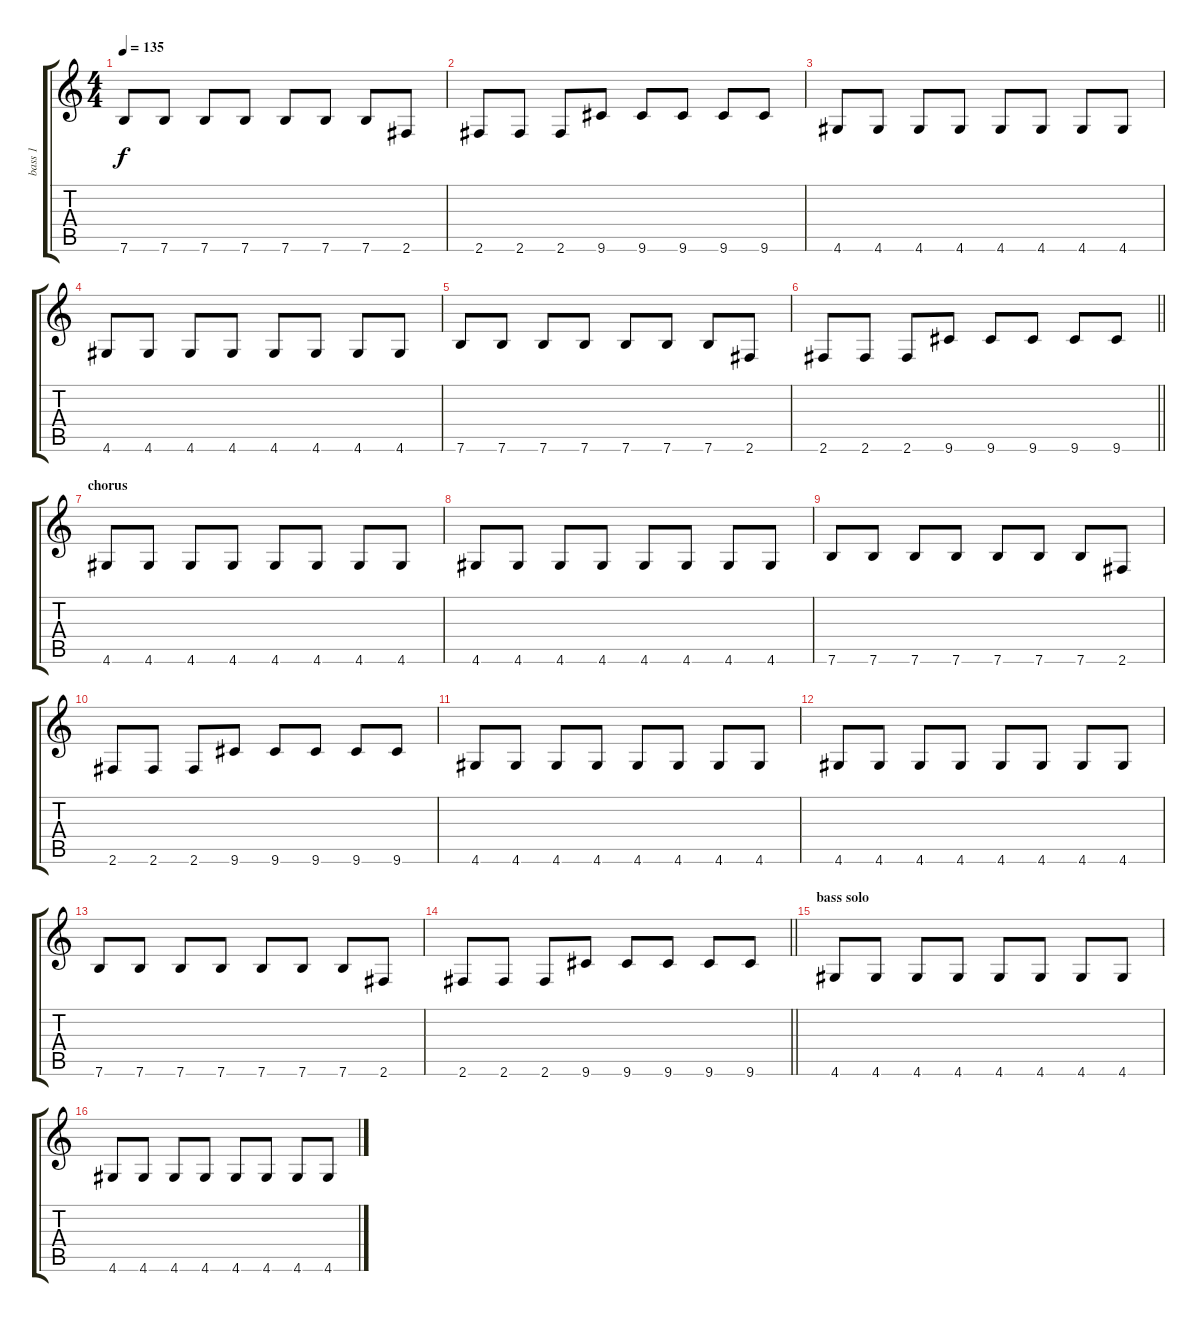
\track ("bass 1" "bass 1") {instrument electricbasspick}
\staff {score tabs}
\tuning (E4 B3 G3 D3 A2 E2) {hide}
\ts (4 4)
\tempo 135
\clef g2
\ks c
7.6.8{dy f} 7.6.8 7.6.8 7.6.8 7.6.8 7.6.8 7.6.8 2.6.8 |
2.6.8 2.6.8 2.6.8 9.6.8 9.6.8 9.6.8 9.6.8 9.6.8 |
4.6.8 4.6.8 4.6.8 4.6.8 4.6.8 4.6.8 4.6.8 4.6.8 |
4.6.8 4.6.8 4.6.8 4.6.8 4.6.8 4.6.8 4.6.8 4.6.8 |
7.6.8 7.6.8 7.6.8 7.6.8 7.6.8 7.6.8 7.6.8 2.6.8 |
\barLineRight lightlight
2.6.8 2.6.8 2.6.8 9.6.8 9.6.8 9.6.8 9.6.8 9.6.8 |
\section ("" "chorus")
4.6.8 4.6.8 4.6.8 4.6.8 4.6.8 4.6.8 4.6.8 4.6.8 |
4.6.8 4.6.8 4.6.8 4.6.8 4.6.8 4.6.8 4.6.8 4.6.8 |
7.6.8 7.6.8 7.6.8 7.6.8 7.6.8 7.6.8 7.6.8 2.6.8 |
2.6.8 2.6.8 2.6.8 9.6.8 9.6.8 9.6.8 9.6.8 9.6.8 |
4.6.8 4.6.8 4.6.8 4.6.8 4.6.8 4.6.8 4.6.8 4.6.8 |
4.6.8 4.6.8 4.6.8 4.6.8 4.6.8 4.6.8 4.6.8 4.6.8 |
7.6.8 7.6.8 7.6.8 7.6.8 7.6.8 7.6.8 7.6.8 2.6.8 |
\barLineRight lightlight
2.6.8 2.6.8 2.6.8 9.6.8 9.6.8 9.6.8 9.6.8 9.6.8 |
\section ("" "bass solo")
4.6.8 4.6.8 4.6.8 4.6.8 4.6.8 4.6.8 4.6.8 4.6.8 |
4.6.8 4.6.8 4.6.8 4.6.8 4.6.8 4.6.8 4.6.8 4.6.8
